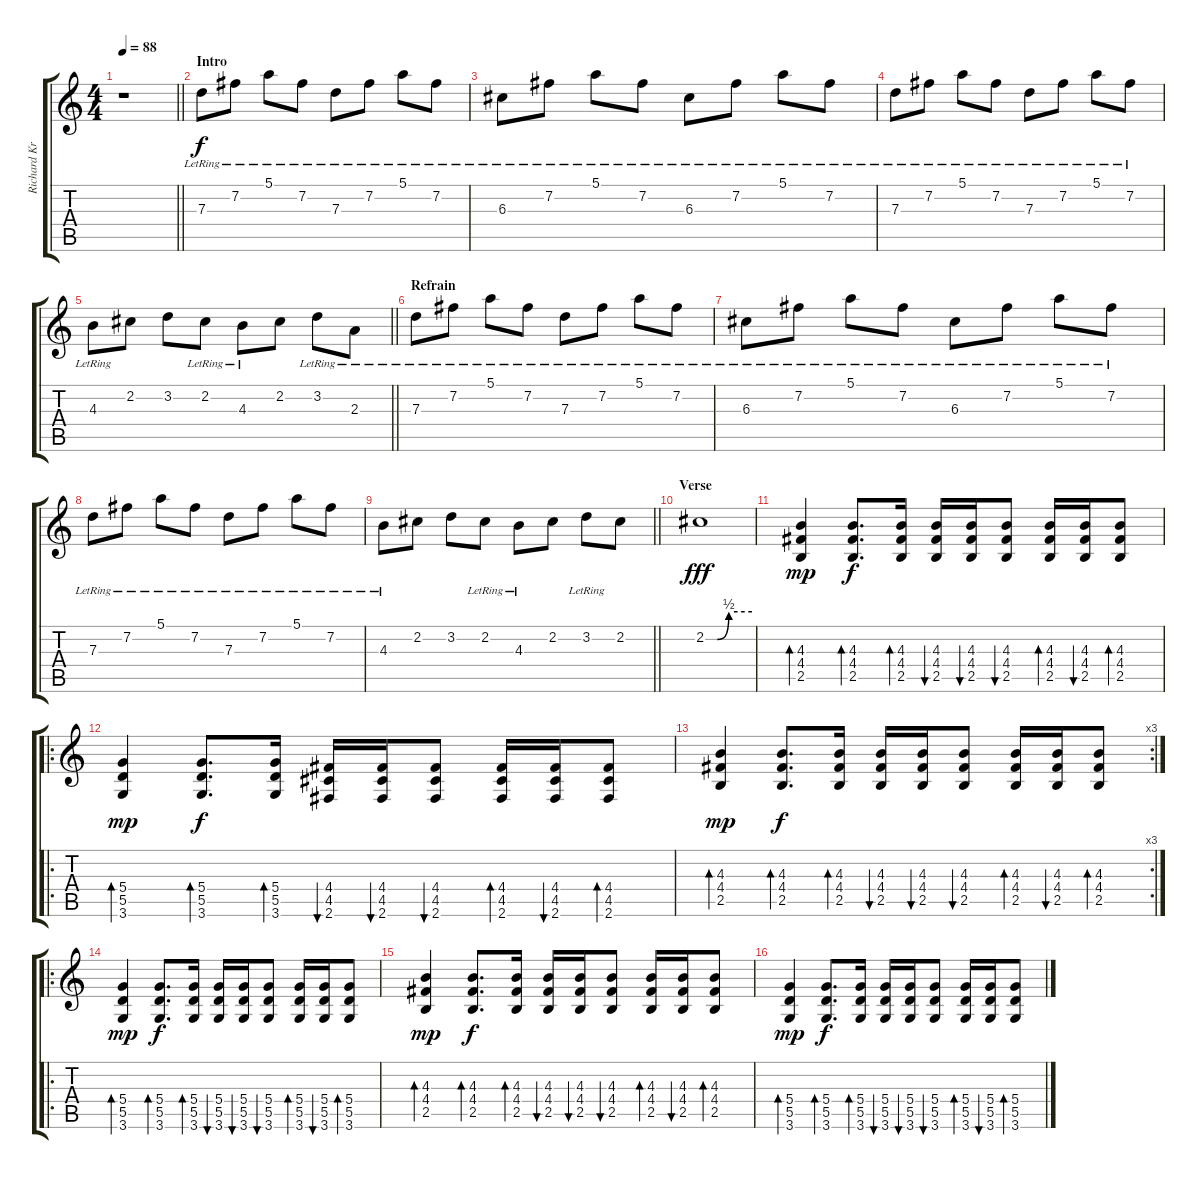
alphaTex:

\track ("Richard Kruspe" "Richard Kr") {instrument electricguitarjazz}
\staff {score tabs}
\tuning (E4 B3 G3 D3 A2 E2) {hide}
\ts (4 4)
\tempo 88
\clef g2
\barLineRight lightlight
\ks c
r.1{dy f instrument electricguitarjazz} |
\section ("" "Intro")
7.3{lr}.8 7.2{lr}.8 5.1{lr}.8 7.2{lr}.8 7.3{lr}.8 7.2{lr}.8 5.1{lr}.8 7.2{lr}.8 |
6.3{lr}.8 7.2{lr}.8 5.1{lr}.8 7.2{lr}.8 6.3{lr}.8 7.2{lr}.8 5.1{lr}.8 7.2{lr}.8 |
7.3{lr}.8 7.2{lr}.8 5.1{lr}.8 7.2{lr}.8 7.3{lr}.8 7.2{lr}.8 5.1{lr}.8 7.2{lr}.8 |
\barLineRight lightlight
4.3{lr}.8 2.2.8 3.2.8 2.2{lr}.8 4.3{lr}.8 2.2.8 3.2{lr}.8 2.3{lr}.8 |
\section ("" "Refrain")
7.3{lr}.8{volume 13} 7.2{lr}.8 5.1{lr}.8 7.2{lr}.8 7.3{lr}.8 7.2{lr}.8 5.1{lr}.8 7.2{lr}.8 |
6.3{lr}.8 7.2{lr}.8 5.1{lr}.8 7.2{lr}.8 6.3{lr}.8 7.2{lr}.8 5.1{lr}.8 7.2{lr}.8 |
7.3{lr}.8 7.2{lr}.8 5.1{lr}.8 7.2{lr}.8 7.3{lr}.8 7.2{lr}.8 5.1{lr}.8 7.2{lr}.8 |
\barLineRight lightlight
4.3{lr}.8 2.2.8 3.2.8 2.2{lr}.8 4.3{lr}.8 2.2.8 3.2{lr}.8 2.2.8 |
\section ("" "Verse")
2.2{be (custom 0 0 15 0 30 2 60 2)}.1{dy fff volume 15} |
(4.3 4.4 2.5).4{bd 60 dy mp} (4.3 4.4 2.5).8{d bd 60 dy f} (4.3 4.4 2.5).16{bd 60} (4.3 4.4 2.5).16{bu 60} (4.3 4.4 2.5).16{bu 60} (4.3 4.4 2.5).8{bu 60} (4.3 4.4 2.5).16{bd 60} (4.3 4.4 2.5).16{bu 60} (4.3 4.4 2.5).8{bd 60} |
\ro
(5.4 5.5 3.6).4{bd 60 dy mp} (5.4 5.5 3.6).8{d bd 60 dy f} (5.4 5.5 3.6).16{bd 60} (4.4 4.5 2.6).16{bu 60} (4.4 4.5 2.6).16{bu 60} (4.4 4.5 2.6).8{bu 60} (4.4 4.5 2.6).16{bd 60} (4.4 4.5 2.6).16{bu 60} (4.4 4.5 2.6).8{bd 60} |
\rc 3
(4.3 4.4 2.5).4{bd 60 dy mp} (4.3 4.4 2.5).8{d bd 60 dy f} (4.3 4.4 2.5).16{bd 60} (4.3 4.4 2.5).16{bu 60} (4.3 4.4 2.5).16{bu 60} (4.3 4.4 2.5).8{bu 60} (4.3 4.4 2.5).16{bd 60} (4.3 4.4 2.5).16{bu 60} (4.3 4.4 2.5).8{bd 60} |
\ro
(5.4 5.5 3.6).4{bd 60 dy mp} (5.4 5.5 3.6).8{d bd 60 dy f} (5.4 5.5 3.6).16{bd 60} (5.4 5.5 3.6).16{bu 60} (5.4 5.5 3.6).16{bu 60} (5.4 5.5 3.6).8{bu 60} (5.4 5.5 3.6).16{bd 60} (5.4 5.5 3.6).16{bu 60} (5.4 5.5 3.6).8{bd 60} |
(4.3 4.4 2.5).4{bd 60 dy mp} (4.3 4.4 2.5).8{d bd 60 dy f} (4.3 4.4 2.5).16{bd 60} (4.3 4.4 2.5).16{bu 60} (4.3 4.4 2.5).16{bu 60} (4.3 4.4 2.5).8{bu 60} (4.3 4.4 2.5).16{bd 60} (4.3 4.4 2.5).16{bu 60} (4.3 4.4 2.5).8{bd 60} |
(5.4 5.5 3.6).4{bd 60 dy mp} (5.4 5.5 3.6).8{d bd 60 dy f} (5.4 5.5 3.6).16{bd 60} (5.4 5.5 3.6).16{bu 60} (5.4 5.5 3.6).16{bu 60} (5.4 5.5 3.6).8{bu 60} (5.4 5.5 3.6).16{bd 60} (5.4 5.5 3.6).16{bu 60} (5.4 5.5 3.6).8{bd 60}
